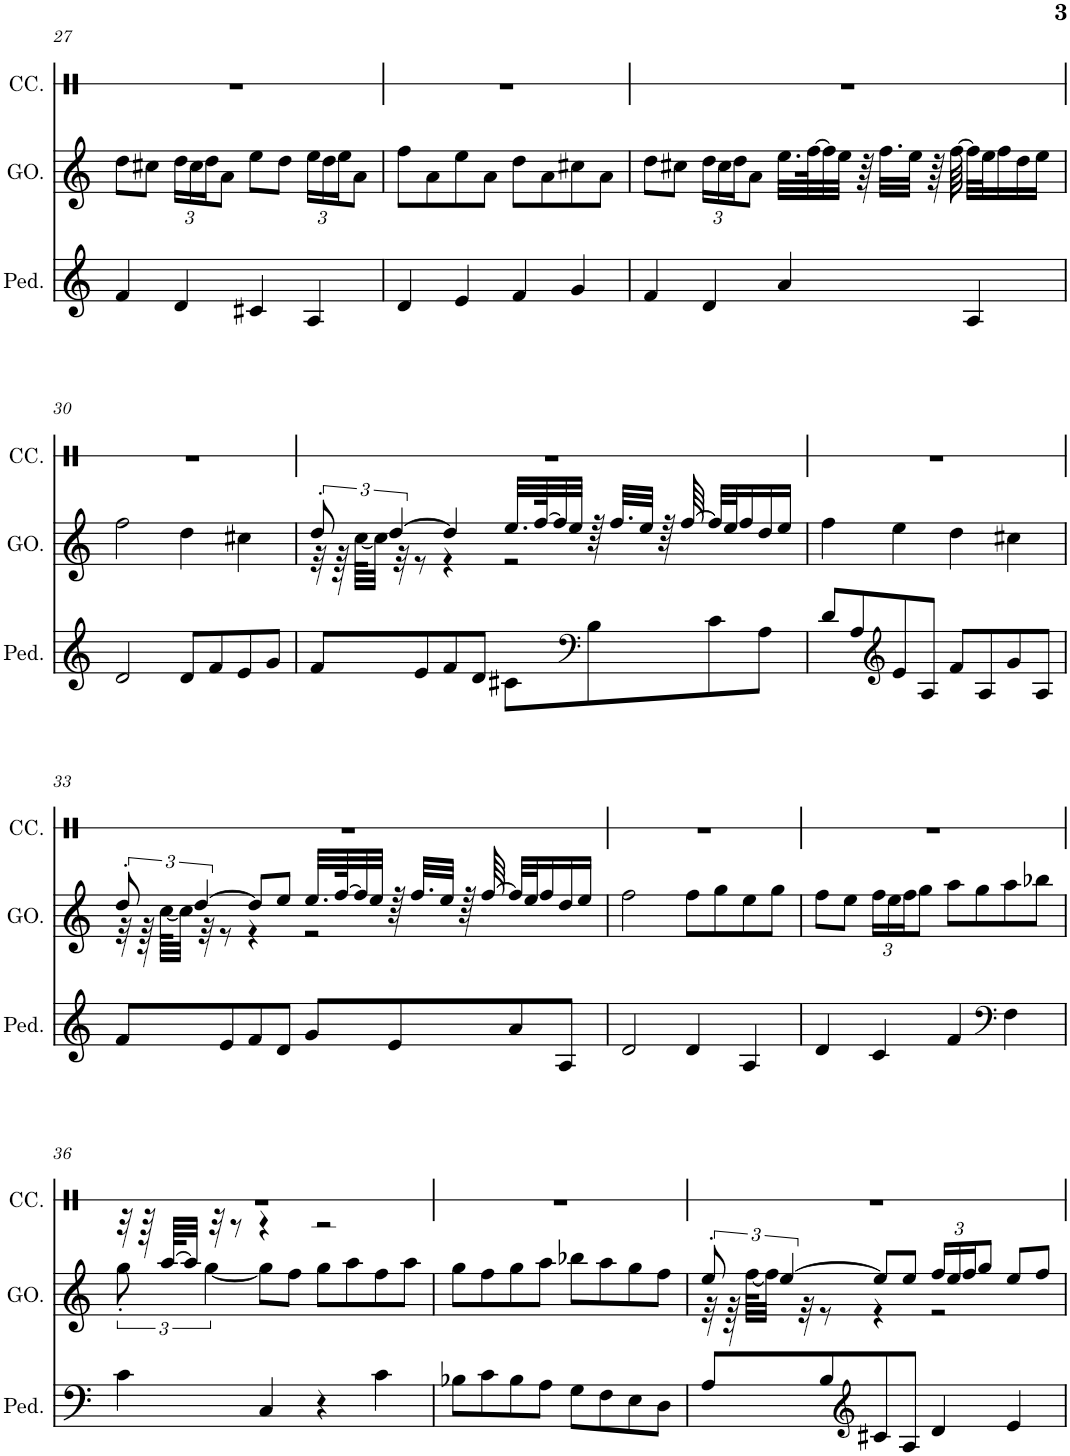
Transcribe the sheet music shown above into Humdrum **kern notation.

**kern	**kern	**kern
*part3	*part2	*part1
*staff3	*staff2	*staff1
*I"Pédale - Ch2	*I"Grand Orgue - Ch1	*I"ControlsChange - Ch16
*	*I'GO.	*I'CC.
!!LO:PB:g=z
*clefG2	*clefG2	*clefX
*k[]	*k[]	*k[]
*M4/4	*M4/4	*M4/4
=27	=27	=27
4f/	8dd\L	1r
.	8cc#X\J	.
*	*Xbrackettup	*
4d/	24dd\LL	.
.	24cc#\	.
.	24dd\J	.
.	8a\J	.
4c#X/	8ee\L	.
.	8dd\J	.
4A/	24ee\LL	.
.	24dd\	.
.	24ee\J	.
.	8a\J	.
=28	=28	=28
4d/	8ff\L	1r
.	8a\	.
4e/	8ee\	.
.	8a\J	.
4f/	8dd\L	.
.	8a\	.
4g/	8cc#X\	.
.	8a\J	.
=29	=29	=29
4f/	8dd\L	1r
.	8cc#X\J	.
4d/	24dd\LL	.
.	24cc#\	.
.	24dd\J	.
.	8a\J	.
4a/	32.ee\LLL	.
.	[64ff\K	.
.	32ff\]	.
.	32ee\JJJ	.
.	64r	.
.	32.ff\LLL	.
.	32ee\JJJ	.
.	64r	.
.	[64ff\	.
4A/	32ff\LLL]	.
.	32ee\J	.
.	16ff\	.
.	16dd\	.
.	16ee\JJ	.
!!LO:LB:g=z
=30	=30	=30
2d/	2ff\	1r
8d/L	4dd\	.
8f/	.	.
8e/	4cc#X\	.
8g/J	.	.
=31	=31	=31
*	*brackettup	*
*	*^	*
8f/L	12dd'/	32r	1r
.	.	64r	.
.	.	[64cc\KLLL	.
.	.	32cc\JJJ]	.
.	[6dd/	.	.
.	.	32r	.
8e/	.	8r	.
8f/	4dd/]	4r	.
8d/J	.	.	.
8c#X\L	32.ee/LLL	2r	.
.	[64ff/K	.	.
.	32ff/]	.	.
.	32ee/JJJ	.	.
*clefF4	*	*	*
8B\	64r	.	.
.	32.ff/LLL	.	.
.	32ee/JJJ	.	.
.	64r	.	.
.	[64ff/	.	.
8c#\	32ff/LLL]	.	.
.	32ee/J	.	.
.	16ff/	.	.
8A\J	16dd/	.	.
.	16ee/JJ	.	.
*	*v	*v	*
=32	=32	=32
8d/L	4ff\	1r
8A/	.	.
*clefG2	*	*
8e/	4ee\	.
8A/J	.	.
8f/L	4dd\	.
8A/	.	.
8g/	4cc#X\	.
8A/J	.	.
!!LO:LB:g=z
=33	=33	=33
*	*^	*
8f/L	12dd'/	32r	1r
.	.	64r	.
.	.	[64cc\KLLL	.
.	.	32cc\JJJ]	.
.	[6dd/	.	.
.	.	32r	.
8e/	.	8r	.
8f/	8dd/L]	4r	.
8d/J	8ee/J	.	.
8g/L	32.ee/LLL	2r	.
.	[64ff/K	.	.
.	32ff/]	.	.
.	32ee/JJJ	.	.
8e/	64r	.	.
.	32.ff/LLL	.	.
.	32ee/JJJ	.	.
.	64r	.	.
.	[64ff/	.	.
8a/	32ff/LLL]	.	.
.	32ee/J	.	.
.	16ff/	.	.
8A/J	16dd/	.	.
.	16ee/JJ	.	.
*	*v	*v	*
=34	=34	=34
2d/	2ff\	1r
4d/	8ff\L	.
.	8gg\	.
4A/	8ee\	.
.	8gg\J	.
=35	=35	=35
4d/	8ff\L	1r
.	8ee\J	.
*	*Xbrackettup	*
4c/	24ff\LL	.
.	24ee\	.
.	24ff\J	.
.	8gg\J	.
4f/	8aa\L	.
.	8gg\	.
*clefF4	*	*
4F\	8aa\	.
.	8bb-X\J	.
!!LO:LB:g=z
=36	=36	=36
*	*^	*
*	*	*brackettup	*
4c\	32r	12gg'\	1r
.	64r	.	.
.	[64aa/KLLL	.	.
.	32aa/JJJ]	.	.
.	.	[6gg\	.
.	32r	.	.
.	8r	.	.
4C/	4r	8gg\L]	.
.	.	8ff\J	.
4r	2r	8gg\L	.
.	.	8aa\	.
4c\	.	8ff\	.
.	.	8aa\J	.
*	*v	*v	*
=37	=37	=37
8B-X\L	8gg\L	1r
8c\	8ff\	.
8B-\	8gg\	.
8A\J	8aa\J	.
8G\L	8bb-X\L	.
8F\	8aa\	.
8E\	8gg\	.
8D\J	8ff\J	.
=38	=38	=38
*	*^	*
8A/L	12ee'/	32r	1r
.	.	64r	.
.	.	[64ff\KLLL	.
.	.	32ff\JJJ]	.
.	[6ee/	.	.
.	.	32r	.
8B/	.	8r	.
*clefG2	*	*	*
8c#X/	8ee/L]	4r	.
8A/J	8ee/J	.	.
*	*Xbrackettup	*	*
4d/	24ff/LL	2r	.
.	24ee/	.	.
.	24ff/J	.	.
.	8gg/J	.	.
4e/	8ee/L	.	.
.	8ff/J	.	.
*	*v	*v	*
=	=	=
*-	*-	*-
